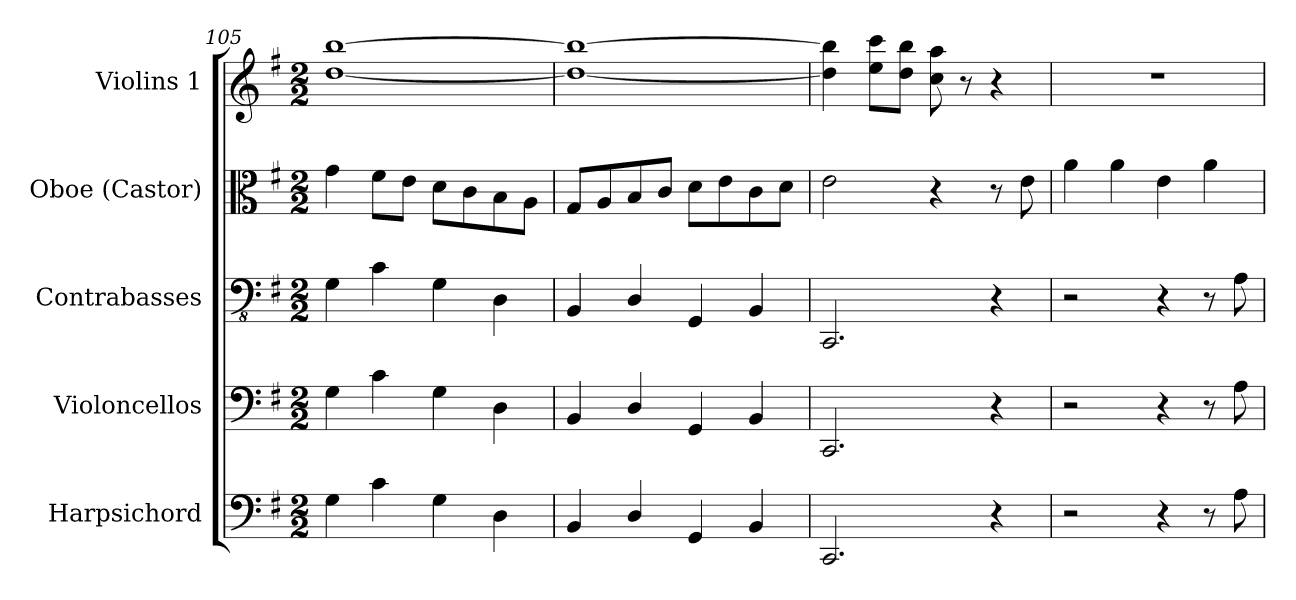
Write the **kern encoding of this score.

**kern	**kern	**kern	**kern	**kern
*part5	*part4	*part3	*part2	*part1
*staff5	*staff4	*staff3	*staff2	*staff1
*I"Harpsichord	*I"Violoncellos	*I"Contrabasses	*I"Oboe (Castor)	*I"Violins 1
*I'Hch.	*I'Vlcs.	*I'Cbs.	*I'Ob.	*I'Vlns. 1
!!LO:PB:g=z
*clefF4	*clefF4	*clefFv4	*clefC3	*clefG2
*k[f#]	*k[f#]	*k[f#]	*k[f#]	*k[f#]
*G:	*G:	*G:	*G:	*G:
*M2/2	*M2/2	*M2/2	*M2/2	*M2/2
=105	=105	=105	=105	=105
4G\	4G\	4GG\	4g\	[1dd [1bb
4c\	4c\	4C\	8f#\L	.
.	.	.	8e\J	.
4G\	4G\	4GG\	8d\L	.
.	.	.	8c\	.
4D\	4D\	4DD\	8B\	.
.	.	.	8A\J	.
=106	=106	=106	=106	=106
4BB/	4BB/	4BBB/	8G/L	1dd_ 1bb_
.	.	.	8A/	.
4D/	4D/	4DD/	8B/	.
.	.	.	8c/J	.
4GG/	4GG/	4GGG/	8d\L	.
.	.	.	8e\	.
4BB/	4BB/	4BBB/	8c\	.
.	.	.	8d\J	.
=107	=107	=107	=107	=107
2.CC/	2.CC/	2.CCC/	2e\	4dd\] 4bb\]
.	.	.	.	8ee\ 8ccc\L
.	.	.	.	8dd\ 8bb\J
.	.	.	4r	8cc\ 8aa\
.	.	.	.	8r
4r	4r	4r	8r	4r
.	.	.	8e\	.
=108	=108	=108	=108	=108
2r	2r	2r	4a\	1r
.	.	.	4a\	.
4r	4r	4r	4e\	.
8r	8r	8r	4a\	.
8A\	8A\	8AA\	.	.
=	=	=	=	=
*-	*-	*-	*-	*-
